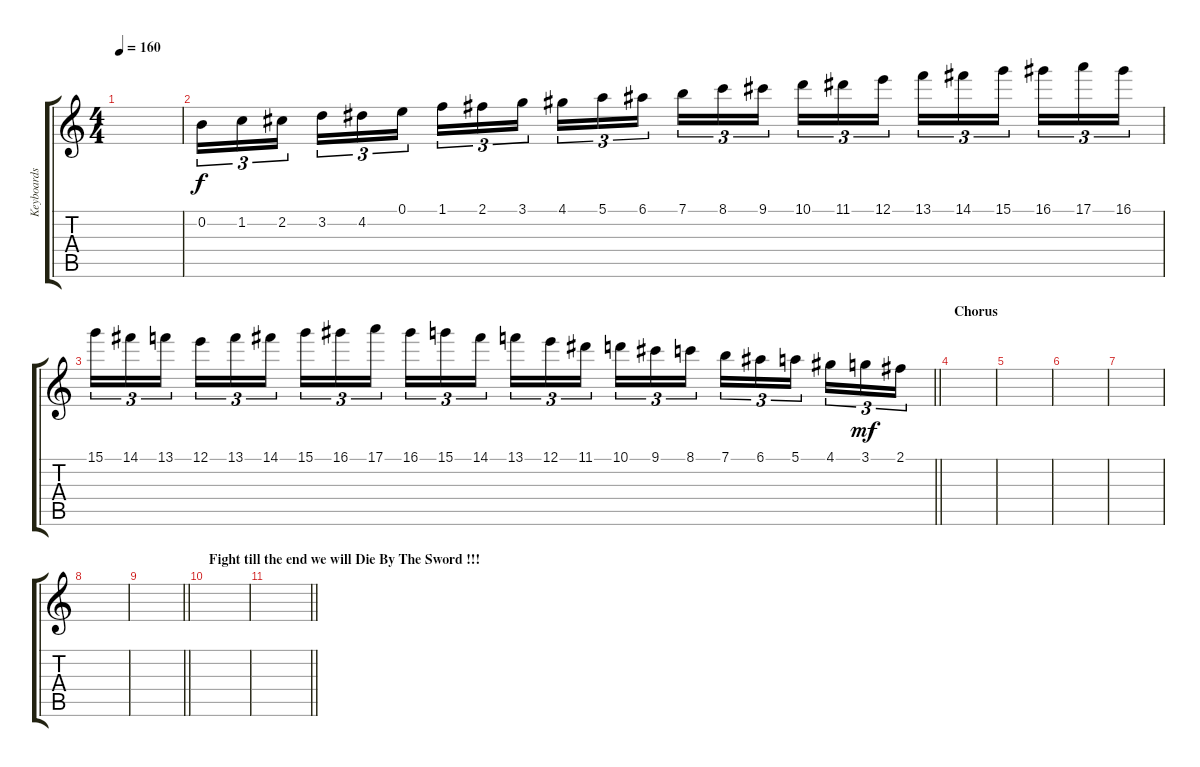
\track ("Keyboards - Vadim Pruzhanov" "Keyboards ") {instrument electricgrandpiano}
\staff {score tabs}
\tuning (E5 B4 G4 D4 A3 E3) {hide}
\ts (4 4)
\tempo 160
\clef g2
\ks c
|
0.2.16{tu (3 2) instrument shakuhachi} 1.2.16{tu (3 2)} 2.2.16{tu (3 2) beam splitsecondary} 3.2.16{tu (3 2)} 4.2.16{tu (3 2)} 0.1.16{tu (3 2)} 1.1.16{tu (3 2)} 2.1.16{tu (3 2)} 3.1.16{tu (3 2) beam splitsecondary} 4.1.16{tu (3 2)} 5.1.16{tu (3 2)} 6.1.16{tu (3 2)} 7.1.16{tu (3 2)} 8.1.16{tu (3 2)} 9.1.16{tu (3 2) beam splitsecondary} 10.1.16{tu (3 2)} 11.1.16{tu (3 2)} 12.1.16{tu (3 2)} 13.1.16{tu (3 2)} 14.1.16{tu (3 2)} 15.1.16{tu (3 2) beam splitsecondary} 16.1.16{tu (3 2)} 17.1.16{tu (3 2)} 16.1.16{tu (3 2)} |
\barLineRight lightlight
15.1.16{tu (3 2)} 14.1.16{tu (3 2)} 13.1.16{tu (3 2) beam splitsecondary} 12.1.16{tu (3 2)} 13.1.16{tu (3 2)} 14.1.16{tu (3 2)} 15.1.16{tu (3 2)} 16.1.16{tu (3 2)} 17.1.16{tu (3 2) beam splitsecondary} 16.1.16{tu (3 2)} 15.1.16{tu (3 2)} 14.1.16{tu (3 2)} 13.1.16{tu (3 2)} 12.1.16{tu (3 2)} 11.1.16{tu (3 2) beam splitsecondary} 10.1.16{tu (3 2)} 9.1.16{tu (3 2)} 8.1.16{tu (3 2)} 7.1.16{tu (3 2)} 6.1.16{tu (3 2)} 5.1.16{tu (3 2) beam splitsecondary} 4.1.16{tu (3 2)} 3.1.16{tu (3 2) dy mf} 2.1.16{tu (3 2)} |
\section ("" "Chorus")
|
|
|
|
|
\barLineRight lightlight
|
\section ("" "Fight till the end we will Die By The Sword !!!")
|
\barLineRight lightlight
